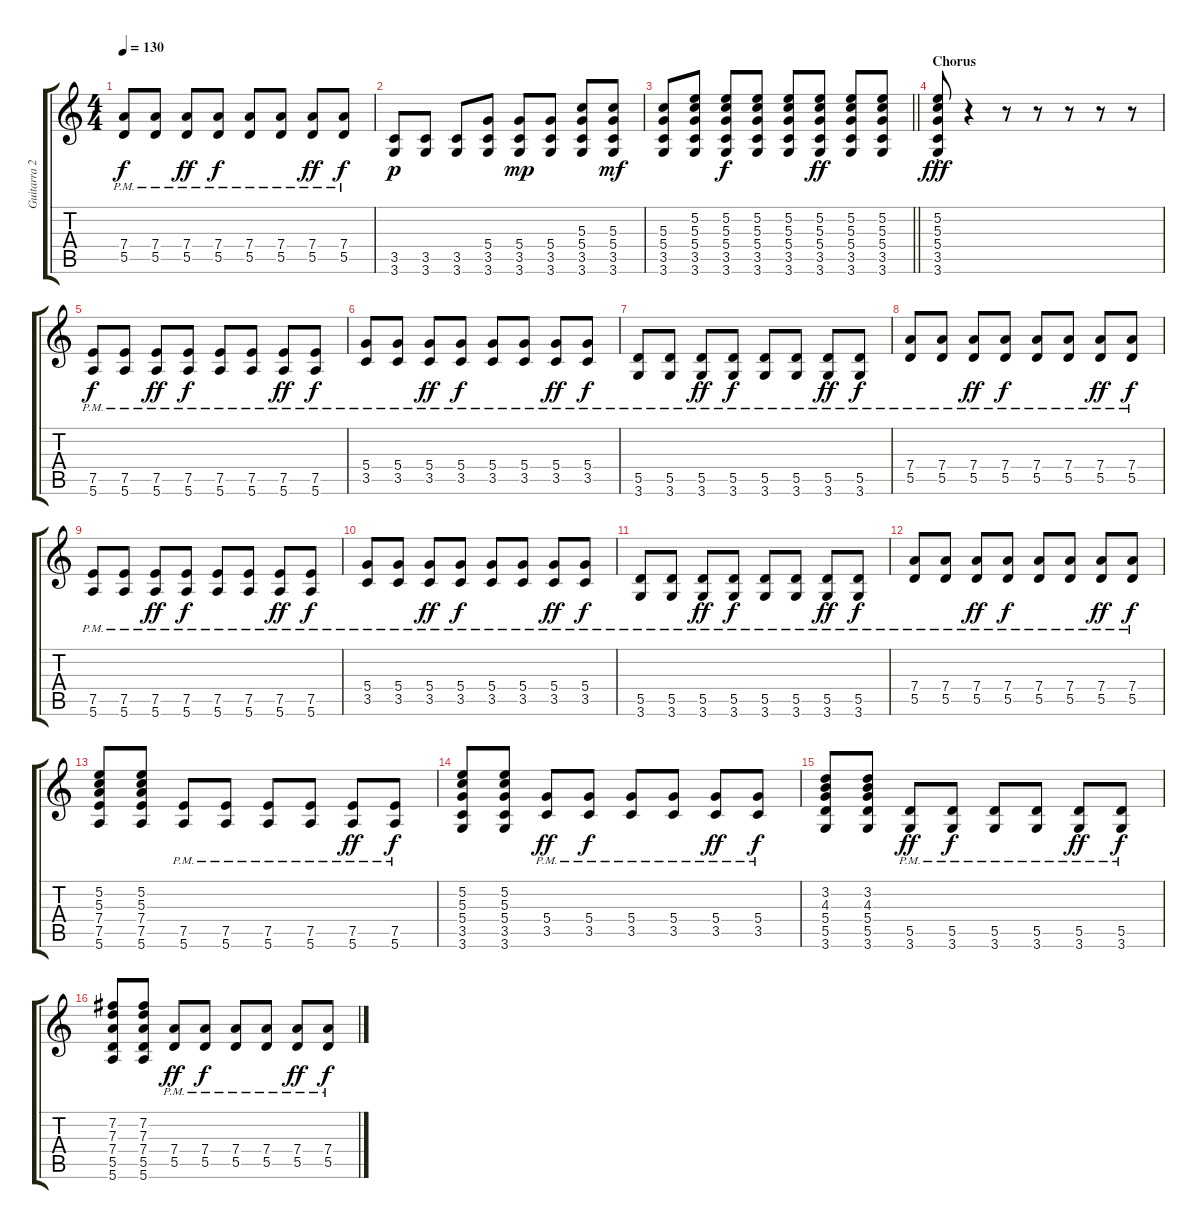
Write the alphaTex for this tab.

\track ("Guitarra 2" "Guitarra 2") {instrument overdrivenguitar}
\staff {score tabs}
\tuning (E4 B3 G3 D3 A2 E2) {hide}
\ts (4 4)
\tempo 130
\clef g2
\ks c
(7.4{pm} 5.5{pm}).8{dy f} (7.4{pm} 5.5{pm}).8 (7.4{pm} 5.5{pm}).8{dy ff} (7.4{pm} 5.5{pm}).8{dy f} (7.4{pm} 5.5{pm}).8 (7.4{pm} 5.5{pm}).8 (7.4{pm} 5.5{pm}).8{dy ff} (7.4{pm} 5.5{pm}).8{dy f} |
(3.5 3.6).8{dy p volume 16} (3.5 3.6).8 (3.5 3.6).8 (5.4 3.5 3.6).8 (5.4 3.5 3.6).8{dy mp} (5.4 3.5 3.6).8 (5.3 5.4 3.5 3.6).8 (5.3 5.4 3.5 3.6).8{dy mf} |
\barLineRight lightlight
(5.3 5.4 3.5 3.6).8 (5.2 5.3 5.4 3.5 3.6).8 (5.2 5.3 5.4 3.5 3.6).8{dy f} (5.2 5.3 5.4 3.5 3.6).8 (5.2 5.3 5.4 3.5 3.6).8 (5.2 5.3 5.4 3.5 3.6).8{dy ff} (5.2 5.3 5.4 3.5 3.6).8 (5.2 5.3 5.4 3.5 3.6).8 |
\section ("" "Chorus")
(5.2 5.3{st} 5.4 3.5 3.6).8{dy fff} r.4{volume 9} r.8{instrument distortionguitar} r.8 r.8 r.8 r.8 |
(7.5{pm} 5.6{pm}).8{dy f} (7.5{pm} 5.6{pm}).8 (7.5{pm} 5.6{pm}).8{dy ff} (7.5{pm} 5.6{pm}).8{dy f} (7.5{pm} 5.6{pm}).8 (7.5{pm} 5.6{pm}).8 (7.5{pm} 5.6{pm}).8{dy ff} (7.5{pm} 5.6{pm}).8{dy f} |
(5.4{pm} 3.5{pm}).8 (5.4{pm} 3.5{pm}).8 (5.4{pm} 3.5{pm}).8{dy ff} (5.4{pm} 3.5{pm}).8{dy f} (5.4{pm} 3.5{pm}).8 (5.4{pm} 3.5{pm}).8 (5.4{pm} 3.5{pm}).8{dy ff} (5.4{pm} 3.5{pm}).8{dy f} |
(5.5{pm} 3.6{pm}).8 (5.5{pm} 3.6{pm}).8 (5.5{pm} 3.6{pm}).8{dy ff} (5.5{pm} 3.6{pm}).8{dy f} (5.5{pm} 3.6{pm}).8 (5.5{pm} 3.6{pm}).8 (5.5{pm} 3.6{pm}).8{dy ff} (5.5{pm} 3.6{pm}).8{dy f} |
(7.4{pm} 5.5{pm}).8 (7.4{pm} 5.5{pm}).8 (7.4{pm} 5.5{pm}).8{dy ff} (7.4{pm} 5.5{pm}).8{dy f} (7.4{pm} 5.5{pm}).8 (7.4{pm} 5.5{pm}).8 (7.4{pm} 5.5{pm}).8{dy ff} (7.4{pm} 5.5{pm}).8{dy f} |
(7.5{pm} 5.6{pm}).8 (7.5{pm} 5.6{pm}).8 (7.5{pm} 5.6{pm}).8{dy ff} (7.5{pm} 5.6{pm}).8{dy f} (7.5{pm} 5.6{pm}).8 (7.5{pm} 5.6{pm}).8 (7.5{pm} 5.6{pm}).8{dy ff} (7.5{pm} 5.6{pm}).8{dy f} |
(5.4{pm} 3.5{pm}).8 (5.4{pm} 3.5{pm}).8 (5.4{pm} 3.5{pm}).8{dy ff} (5.4{pm} 3.5{pm}).8{dy f} (5.4{pm} 3.5{pm}).8 (5.4{pm} 3.5{pm}).8 (5.4{pm} 3.5{pm}).8{dy ff} (5.4{pm} 3.5{pm}).8{dy f} |
(5.5{pm} 3.6{pm}).8 (5.5{pm} 3.6{pm}).8 (5.5{pm} 3.6{pm}).8{dy ff} (5.5{pm} 3.6{pm}).8{dy f} (5.5{pm} 3.6{pm}).8 (5.5{pm} 3.6{pm}).8 (5.5{pm} 3.6{pm}).8{dy ff} (5.5{pm} 3.6{pm}).8{dy f} |
(7.4{pm} 5.5{pm}).8 (7.4{pm} 5.5{pm}).8 (7.4{pm} 5.5{pm}).8{dy ff} (7.4{pm} 5.5{pm}).8{dy f} (7.4{pm} 5.5{pm}).8 (7.4{pm} 5.5{pm}).8 (7.4{pm} 5.5{pm}).8{dy ff} (7.4{pm} 5.5{pm}).8{dy f} |
(5.2 5.3 7.4 7.5 5.6).8 (5.2 5.3 7.4 7.5 5.6).8 (7.5{pm} 5.6{pm}).8 (7.5{pm} 5.6{pm}).8 (7.5{pm} 5.6{pm}).8 (7.5{pm} 5.6{pm}).8 (7.5{pm} 5.6{pm}).8{dy ff} (7.5{pm} 5.6{pm}).8{dy f} |
(5.2 5.3 5.4 3.5 3.6).8 (5.2 5.3 5.4 3.5 3.6).8 (5.4{pm} 3.5{pm}).8{dy ff} (5.4{pm} 3.5{pm}).8{dy f} (5.4{pm} 3.5{pm}).8 (5.4{pm} 3.5{pm}).8 (5.4{pm} 3.5{pm}).8{dy ff} (5.4{pm} 3.5{pm}).8{dy f} |
(3.2 4.3 5.4 5.5 3.6).8 (3.2 4.3 5.4 5.5 3.6).8 (5.5{pm} 3.6{pm}).8{dy ff} (5.5{pm} 3.6{pm}).8{dy f} (5.5{pm} 3.6{pm}).8 (5.5{pm} 3.6{pm}).8 (5.5{pm} 3.6{pm}).8{dy ff} (5.5{pm} 3.6{pm}).8{dy f} |
(7.2 7.3 7.4 5.5 5.6).8 (7.2 7.3 7.4 5.5 5.6).8 (7.4{pm} 5.5{pm}).8{dy ff} (7.4{pm} 5.5{pm}).8{dy f} (7.4{pm} 5.5{pm}).8 (7.4{pm} 5.5{pm}).8 (7.4{pm} 5.5{pm}).8{dy ff} (7.4{pm} 5.5{pm}).8{dy f}
